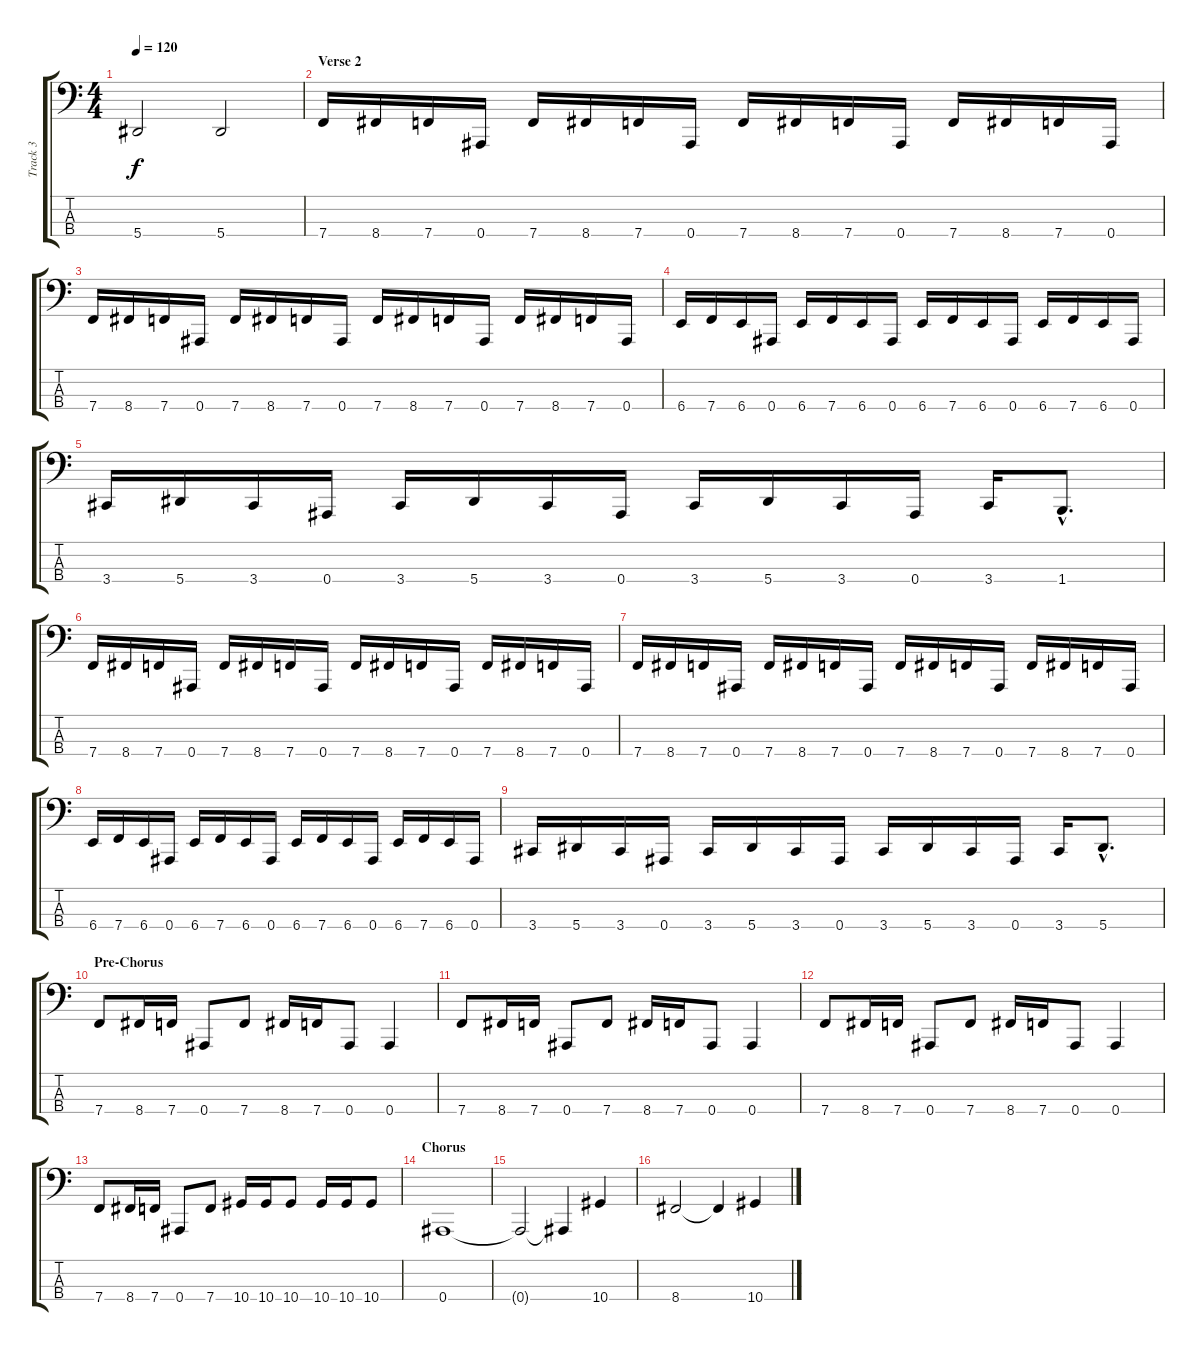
\track ("Track 3" "Track 3") {instrument slapbass2}
\staff {score tabs}
\tuning (Eb2 Bb1 F1 Bb0) {hide}
\ts (4 4)
\tempo 120
\clef f4
\ks c
5.4.2{dy f} 5.4.2 |
\section ("" "Verse 2")
7.4.16 8.4.16 7.4.16 0.4.16 7.4.16 8.4.16 7.4.16 0.4.16 7.4.16 8.4.16 7.4.16 0.4.16 7.4.16 8.4.16 7.4.16 0.4.16 |
7.4.16 8.4.16 7.4.16 0.4.16 7.4.16 8.4.16 7.4.16 0.4.16 7.4.16 8.4.16 7.4.16 0.4.16 7.4.16 8.4.16 7.4.16 0.4.16 |
6.4.16 7.4.16 6.4.16 0.4.16 6.4.16 7.4.16 6.4.16 0.4.16 6.4.16 7.4.16 6.4.16 0.4.16 6.4.16 7.4.16 6.4.16 0.4.16 |
3.4.16 5.4.16 3.4.16 0.4.16 3.4.16 5.4.16 3.4.16 0.4.16 3.4.16 5.4.16 3.4.16 0.4.16 3.4.16 1.4{hac}.8{d} |
7.4.16 8.4.16 7.4.16 0.4.16 7.4.16 8.4.16 7.4.16 0.4.16 7.4.16 8.4.16 7.4.16 0.4.16 7.4.16 8.4.16 7.4.16 0.4.16 |
7.4.16 8.4.16 7.4.16 0.4.16 7.4.16 8.4.16 7.4.16 0.4.16 7.4.16 8.4.16 7.4.16 0.4.16 7.4.16 8.4.16 7.4.16 0.4.16 |
6.4.16 7.4.16 6.4.16 0.4.16 6.4.16 7.4.16 6.4.16 0.4.16 6.4.16 7.4.16 6.4.16 0.4.16 6.4.16 7.4.16 6.4.16 0.4.16 |
3.4.16 5.4.16 3.4.16 0.4.16 3.4.16 5.4.16 3.4.16 0.4.16 3.4.16 5.4.16 3.4.16 0.4.16 3.4.16 5.4{hac}.8{d} |
\section ("" "Pre-Chorus")
7.4.8 8.4.16 7.4.16 0.4.8 7.4.8 8.4.16 7.4.16 0.4.8 0.4.4 |
7.4.8 8.4.16 7.4.16 0.4.8 7.4.8 8.4.16 7.4.16 0.4.8 0.4.4 |
7.4.8 8.4.16 7.4.16 0.4.8 7.4.8 8.4.16 7.4.16 0.4.8 0.4.4 |
7.4.8 8.4.16 7.4.16 0.4.8 7.4.8 10.4.16 10.4.16 10.4.8 10.4.16 10.4.16 10.4.8 |
\section ("" "Chorus")
0.4.1 |
0.4{t}.2 0.4{t}.4 10.4.4 |
8.4.2 8.4{t}.4 10.4.4
